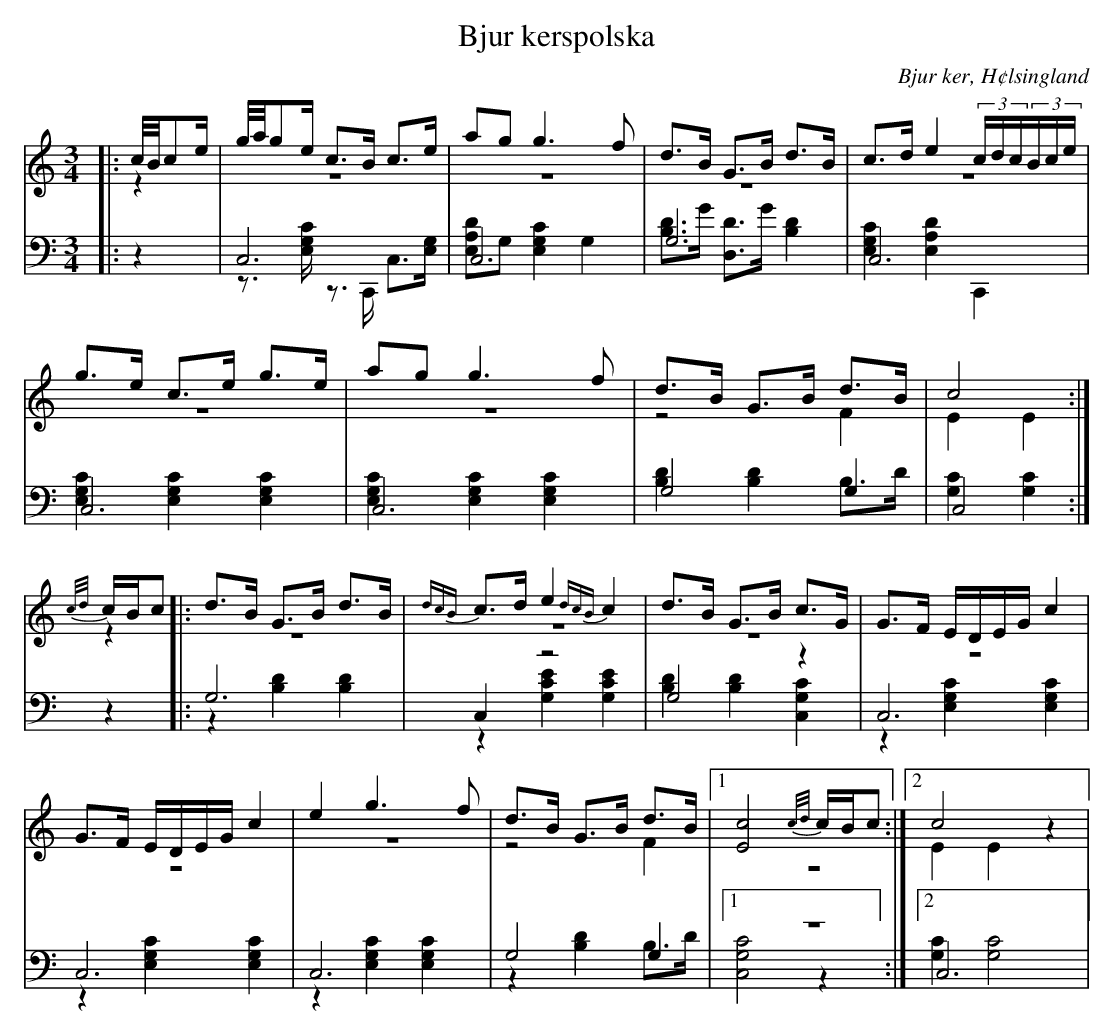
X:1
T: Bjur kerspolska
O: Bjur ker, H¢lsingland
M: 3/4
L: 1/8
K: C
V:1
V:2 merge
V:3
V:4 merge
V:1
|:c//B//ce/|g//a//ge/ c>B c>e|ag g3 f|d>B G>B d>B|c>d e2 (3c/d/c/(3B/c/e/|
g>e c>e g>e|ag g3 f|d>B G>B d>B|c4:|
{c/d/}c/B/c |:d>B G>B d>B|{dcB}c>d e2 {dcB}c2|d>B G>B c>G|G>F E/D/E/G/ c2|
G>F E/D/E/G/ c2|e2 g3 f|d>B G>B d>B|1 [E4c4] {c/d/}c/B/c:|2 c4 z2|
V:2
|:z2|z6|z6|z6|z6|
z6|z6|z4 F2|E2 E2:|
z2|:z6|z6|z6|z6|
 z6|z6|z4 F2|1 z6:|2 E2 E2 z2|
V:3 clef=bass
|:z2|C,6|C,6|G,6|C,6|
C,6|C,6|G,4 G,2|C,4:|
z2|:G,6|C,2 z4|G,4 z2|C,6|
 C,6|C,6|G,4 G,2|1 z6:|2 C,6|
V:4 clef=bass
|:z2|z>[E,G,C] z>C,, C,>[E,G,]|[E,A,D]G, [E,2G,2C2] G,2|[B,D]>G [D,D]>G [B,2D2]|[E,2G,2C2] [E,2A,2D2] C,,2|
[E,2G,2C2] [E,2G,2C2] [E,2G,2C2]|[E,2G,2C2] [E,2G,2C2] [E,2G,2C2]|[B,2D2] [B,2D2] B,>D|[G,2C2][G,2C2]:|
z2|:z2 [B,2D2] [B,2D2]|z2 [G,2C2E2] [G,2C2E2]|[B,2D2][B,2D2] [C,2G,2C2]|z2 [E,2G,2C2] [E,2G,2C2]|
z2 [E,2G,2C2] [E,2G,2C2]|z2 [E,2G,2C2] [E,2G,2C2]|z2 [B,2D2] B,>D|1 [C,4G,4C4] z2:|2 [G,2C2] [G,4C4]|
